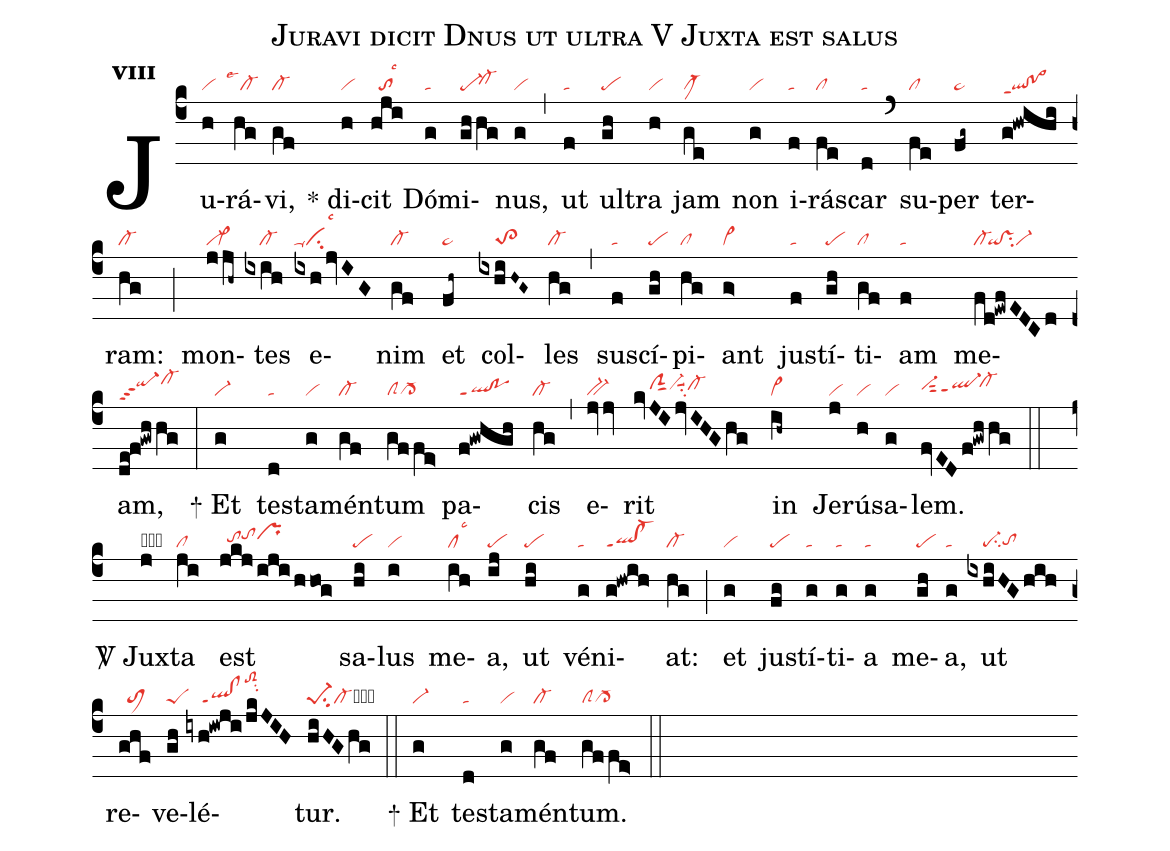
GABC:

name:Juravi dicit Dnus ut ultra V Juxta est salus;
office-part:re;
mode:8;
nabc-lines:1;
%%
initial-style: 1;
name: Juravi Dicit Dominus;
mode: 8;
office-part: Responsorium;
annotation: Resp.;
annotation: viii;
nabc-lines: 1;
%%
(c4) Ju(h|vi)rá(hg|``cl-lse1)vi,(gf|cl-) <sp>*</sp> di(h|vi)cit(hji|//tolsc3) Dó(g|ta)mi(ghhg|pe-`cl-hh)nus,(g|vi) (,) ut(f|ta) ul(gh|pe)tra(h|vi) jam(ge|clM-) non(g|vi) i(f|ta)rás(fe|cl)car(d|ta) (`) su(fe|cl)per(fg~|ta>) ter(g!hwihi|ql!po>ppt1)ram:(hg|cl-) (;) mon(jjh~|vi-`vi>)tes(ixih|////cl-) e(ixh/jvIG|ta-cilsc3)nim(gf|cl-) et(fh~|ta>) col(ixhiH~G~|////to>2)les(hg|cl-) (,) su(f|ta)scí(gh|pe)pi(hg|cl)ant(g>|vi>) jus(f|ta)tí(gh|pe)ti(gf|cl)am(f|ta) me(fd!ewfEDCd|cl-`qi!vssu2vi-)am,(de!f!gwhhg|qi-hippt3cl-hj) (:)
<sp>+</sp> Et(g|vi-) tes(d|ta)ta(g|vi)mén(gf|cl-)tum(gffe>|clScl>-) pa(f!gwhgh|ql!poppt1)cis(hg|cl-) (,) e(jvjv|bv-)rit(kvJIjvIHGhg|////clShhsut1vi-hhsuu1su2cl-hh) in(ih~|vi>) Je(j|vi)rú(h|vi)sa(g|vi)lem.(fvEDf!gwhhg|vi-hhsut2ql-hgppt1`cl-hi) (::)

<sp>V/</sp> Jux(j|obvi)ta(ji|cl) est(jkj/iji/hhog|//tohhtohiprhi) sa(hi|pe)lus(i|vi) me(ih|cllsc3)a,(ij|pe) ut(hi|pe) vé(g|ta)ni(g!hwih|ql!cl-ppt1)at:(hg|cl-) (;) et(g|vi) ju(fg|pe)stí(g|ta)ti(g|ta)a(g|ta) me(gh|pe)a,(g|ta) ut(ixhiHGhih|////pe-su2tohg) re(ghf|//toM1)ve(gh|peS)lé(iyh!iwji/jkJIH|////ql!clppt1toS2hmsu2)tur.(hiHGhg|pe-1su2cl-cb) (::)
<sp>+</sp> Et(g|vi-) tes(d|ta)ta(g|vi)mén(gf|cl-)tum.(gffe>|clScl>-) (::)
